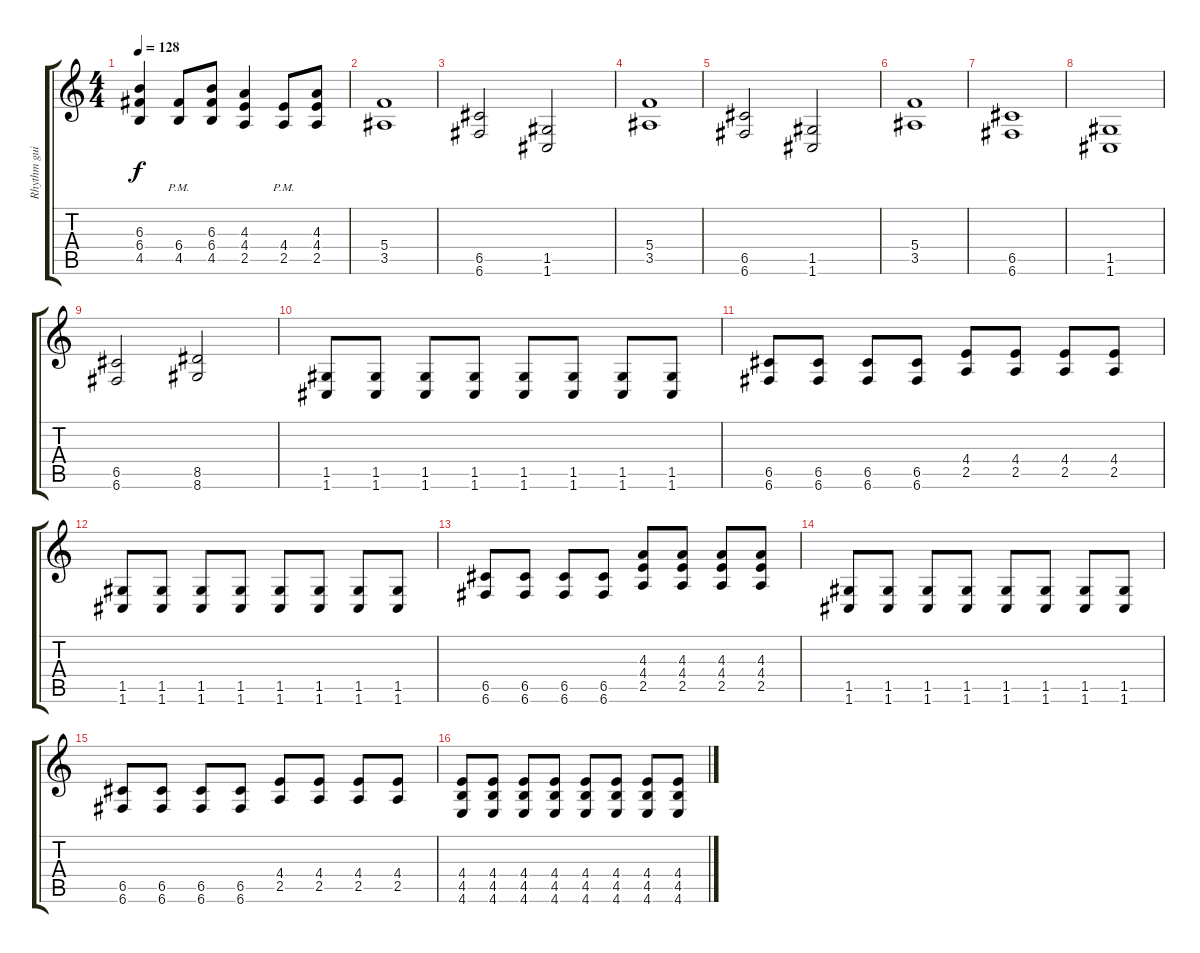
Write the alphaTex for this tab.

\track ("Rhythm guitar" "Rhythm gui") {instrument overdrivenguitar}
\staff {score tabs}
\tuning (D4 A3 F3 C3 G2 C2) {hide}
\ts (4 4)
\tempo 128
\clef g2
\ks c
(6.3 6.4 4.5).4{dy f} (6.4{pm} 4.5{pm}).8 (6.3 6.4 4.5).8 (4.3 4.4 2.5).4 (4.4{pm} 2.5{pm}).8 (4.3 4.4 2.5).8 |
(5.4 3.5).1 |
(6.5 6.6).2 (1.5 1.6).2 |
(5.4 3.5).1 |
(6.5 6.6).2 (1.5 1.6).2 |
(5.4 3.5).1 |
(6.5 6.6).1 |
(1.5 1.6).1 |
(6.5 6.6).2 (8.5 8.6).2 |
(1.5 1.6).8 (1.5 1.6).8 (1.5 1.6).8 (1.5 1.6).8 (1.5 1.6).8 (1.5 1.6).8 (1.5 1.6).8 (1.5 1.6).8 |
(6.5 6.6).8 (6.5 6.6).8 (6.5 6.6).8 (6.5 6.6).8 (4.4 2.5).8 (4.4 2.5).8 (4.4 2.5).8 (4.4 2.5).8 |
(1.5 1.6).8 (1.5 1.6).8 (1.5 1.6).8 (1.5 1.6).8 (1.5 1.6).8 (1.5 1.6).8 (1.5 1.6).8 (1.5 1.6).8 |
(6.5 6.6).8 (6.5 6.6).8 (6.5 6.6).8 (6.5 6.6).8 (4.3 4.4 2.5).8 (4.3 4.4 2.5).8 (4.3 4.4 2.5).8 (4.3 4.4 2.5).8 |
(1.5 1.6).8 (1.5 1.6).8 (1.5 1.6).8 (1.5 1.6).8 (1.5 1.6).8 (1.5 1.6).8 (1.5 1.6).8 (1.5 1.6).8 |
(6.5 6.6).8 (6.5 6.6).8 (6.5 6.6).8 (6.5 6.6).8 (4.4 2.5).8 (4.4 2.5).8 (4.4 2.5).8 (4.4 2.5).8 |
(4.4 4.5 4.6).8 (4.4 4.5 4.6).8 (4.4 4.5 4.6).8 (4.4 4.5 4.6).8 (4.4 4.5 4.6).8 (4.4 4.5 4.6).8 (4.4 4.5 4.6).8 (4.4 4.5 4.6).8
